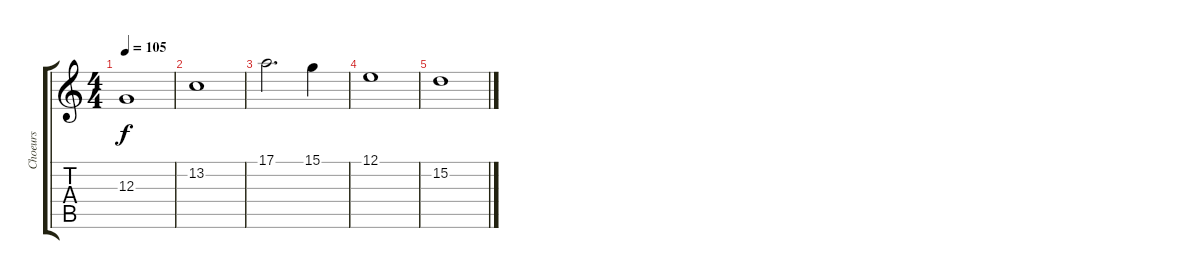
\track ("Choeurs" "Choeurs") {instrument choiraahs}
\staff {score tabs}
\tuning (E4 B3 G3 D3 A2 E2) {hide}
\ts (4 4)
\tempo 105
\clef g2
\ks c
12.3.1{dy f} |
13.2.1 |
17.1.2{d} 15.1.4 |
12.1.1 |
15.2.1
